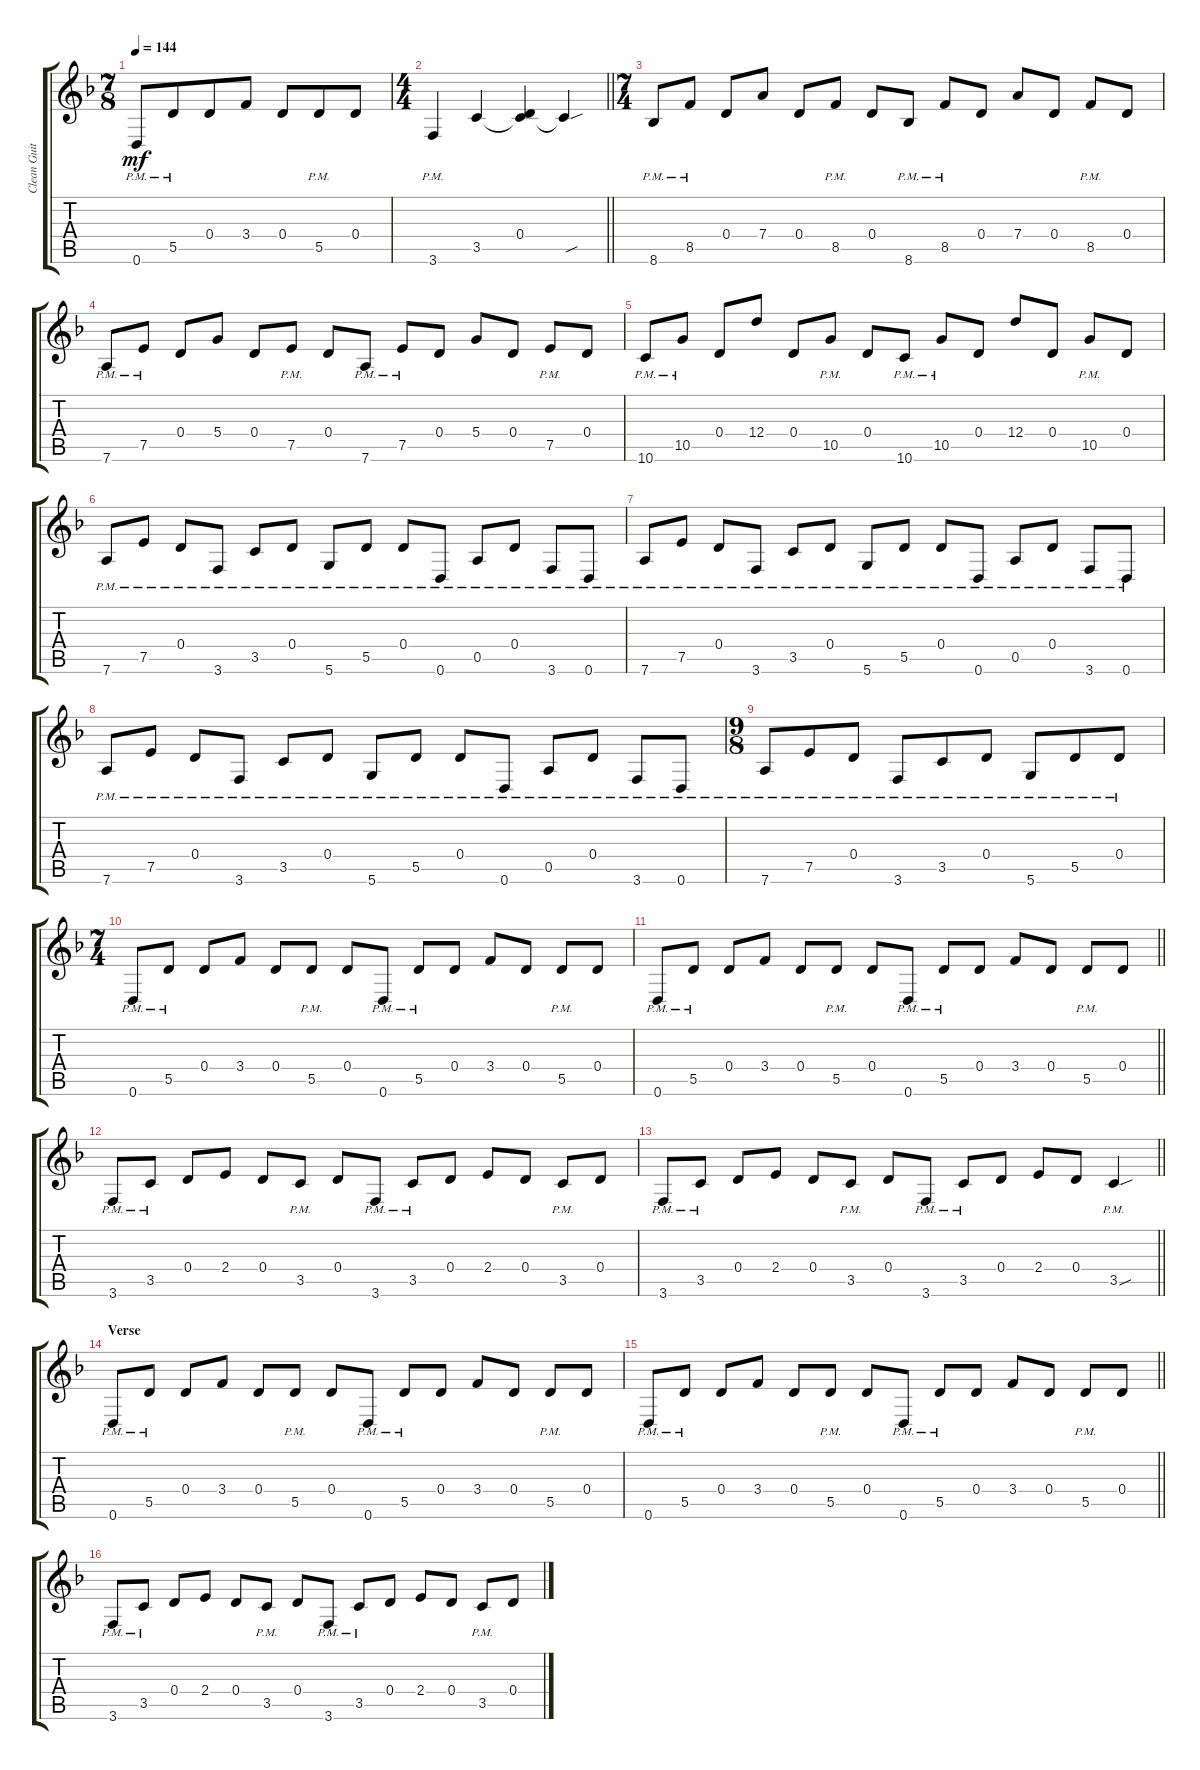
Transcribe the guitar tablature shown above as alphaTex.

\track ("Clean Guitar" "Clean Guit") {instrument electricguitarclean}
\staff {score tabs}
\tuning (E4 B3 G3 D3 A2 D2) {hide}
\ts (7 8)
\tempo 144
\clef g2
\ks dminor
0.6{pm}.8{dy mf} 5.5{pm}.8 0.4.8 3.4.8 0.4.8 5.5{pm}.8 0.4.8 |
\ts (4 4)
\barLineRight lightlight
3.6{pm}.4 3.5.4 (0.4 3.5{t}).4 3.5{sou t}.4 |
\ts (7 4)
\section ("" "")
8.6{pm}.8 8.5{pm}.8 0.4.8 7.4.8 0.4.8 8.5{pm}.8 0.4.8 8.6{pm}.8 8.5{pm}.8 0.4.8 7.4.8 0.4.8 8.5{pm}.8 0.4.8 |
7.6{pm}.8 7.5{pm}.8 0.4.8 5.4.8 0.4.8 7.5{pm}.8 0.4.8 7.6{pm}.8 7.5{pm}.8 0.4.8 5.4.8 0.4.8 7.5{pm}.8 0.4.8 |
10.6{pm}.8 10.5{pm}.8 0.4.8 12.4.8 0.4.8 10.5{pm}.8 0.4.8 10.6{pm}.8 10.5{pm}.8 0.4.8 12.4.8 0.4.8 10.5{pm}.8 0.4.8 |
\section ("" "")
7.6{pm}.8 7.5{pm}.8 0.4{pm}.8 3.6{pm}.8 3.5{pm}.8 0.4{pm}.8 5.6{pm}.8 5.5{pm}.8 0.4{pm}.8 0.6{pm}.8 0.5{pm}.8 0.4{pm}.8 3.6{pm}.8 0.6{pm}.8 |
7.6{pm}.8 7.5{pm}.8 0.4{pm}.8 3.6{pm}.8 3.5{pm}.8 0.4{pm}.8 5.6{pm}.8 5.5{pm}.8 0.4{pm}.8 0.6{pm}.8 0.5{pm}.8 0.4{pm}.8 3.6{pm}.8 0.6{pm}.8 |
7.6{pm}.8 7.5{pm}.8 0.4{pm}.8 3.6{pm}.8 3.5{pm}.8 0.4{pm}.8 5.6{pm}.8 5.5{pm}.8 0.4{pm}.8 0.6{pm}.8 0.5{pm}.8 0.4{pm}.8 3.6{pm}.8 0.6{pm}.8 |
\ts (9 8)
7.6{pm}.8 7.5{pm}.8 0.4{pm}.8 3.6{pm}.8 3.5{pm}.8 0.4{pm}.8 5.6{pm}.8 5.5{pm}.8 0.4{pm}.8 |
\ts (7 4)
\section ("" "")
0.6{pm}.8 5.5{pm}.8 0.4.8 3.4.8 0.4.8 5.5{pm}.8 0.4.8 0.6{pm}.8 5.5{pm}.8 0.4.8 3.4.8 0.4.8 5.5{pm}.8 0.4.8 |
\barLineRight lightlight
0.6{pm}.8 5.5{pm}.8 0.4.8 3.4.8 0.4.8 5.5{pm}.8 0.4.8 0.6{pm}.8 5.5{pm}.8 0.4.8 3.4.8 0.4.8 5.5{pm}.8 0.4.8 |
3.6{pm}.8 3.5{pm}.8 0.4.8 2.4.8 0.4.8 3.5{pm}.8 0.4.8 3.6{pm}.8 3.5{pm}.8 0.4.8 2.4.8 0.4.8 3.5{pm}.8 0.4.8 |
\barLineRight lightlight
3.6{pm}.8 3.5{pm}.8 0.4.8 2.4.8 0.4.8 3.5{pm}.8 0.4.8 3.6{pm}.8 3.5{pm}.8 0.4.8 2.4.8 0.4.8 3.5{sou pm}.4 |
\section ("" "Verse")
0.6{pm}.8 5.5{pm}.8 0.4.8 3.4.8 0.4.8 5.5{pm}.8 0.4.8 0.6{pm}.8 5.5{pm}.8 0.4.8 3.4.8 0.4.8 5.5{pm}.8 0.4.8 |
\barLineRight lightlight
0.6{pm}.8 5.5{pm}.8 0.4.8 3.4.8 0.4.8 5.5{pm}.8 0.4.8 0.6{pm}.8 5.5{pm}.8 0.4.8 3.4.8 0.4.8 5.5{pm}.8 0.4.8 |
3.6{pm}.8 3.5{pm}.8 0.4.8 2.4.8 0.4.8 3.5{pm}.8 0.4.8 3.6{pm}.8 3.5{pm}.8 0.4.8 2.4.8 0.4.8 3.5{pm}.8 0.4.8
